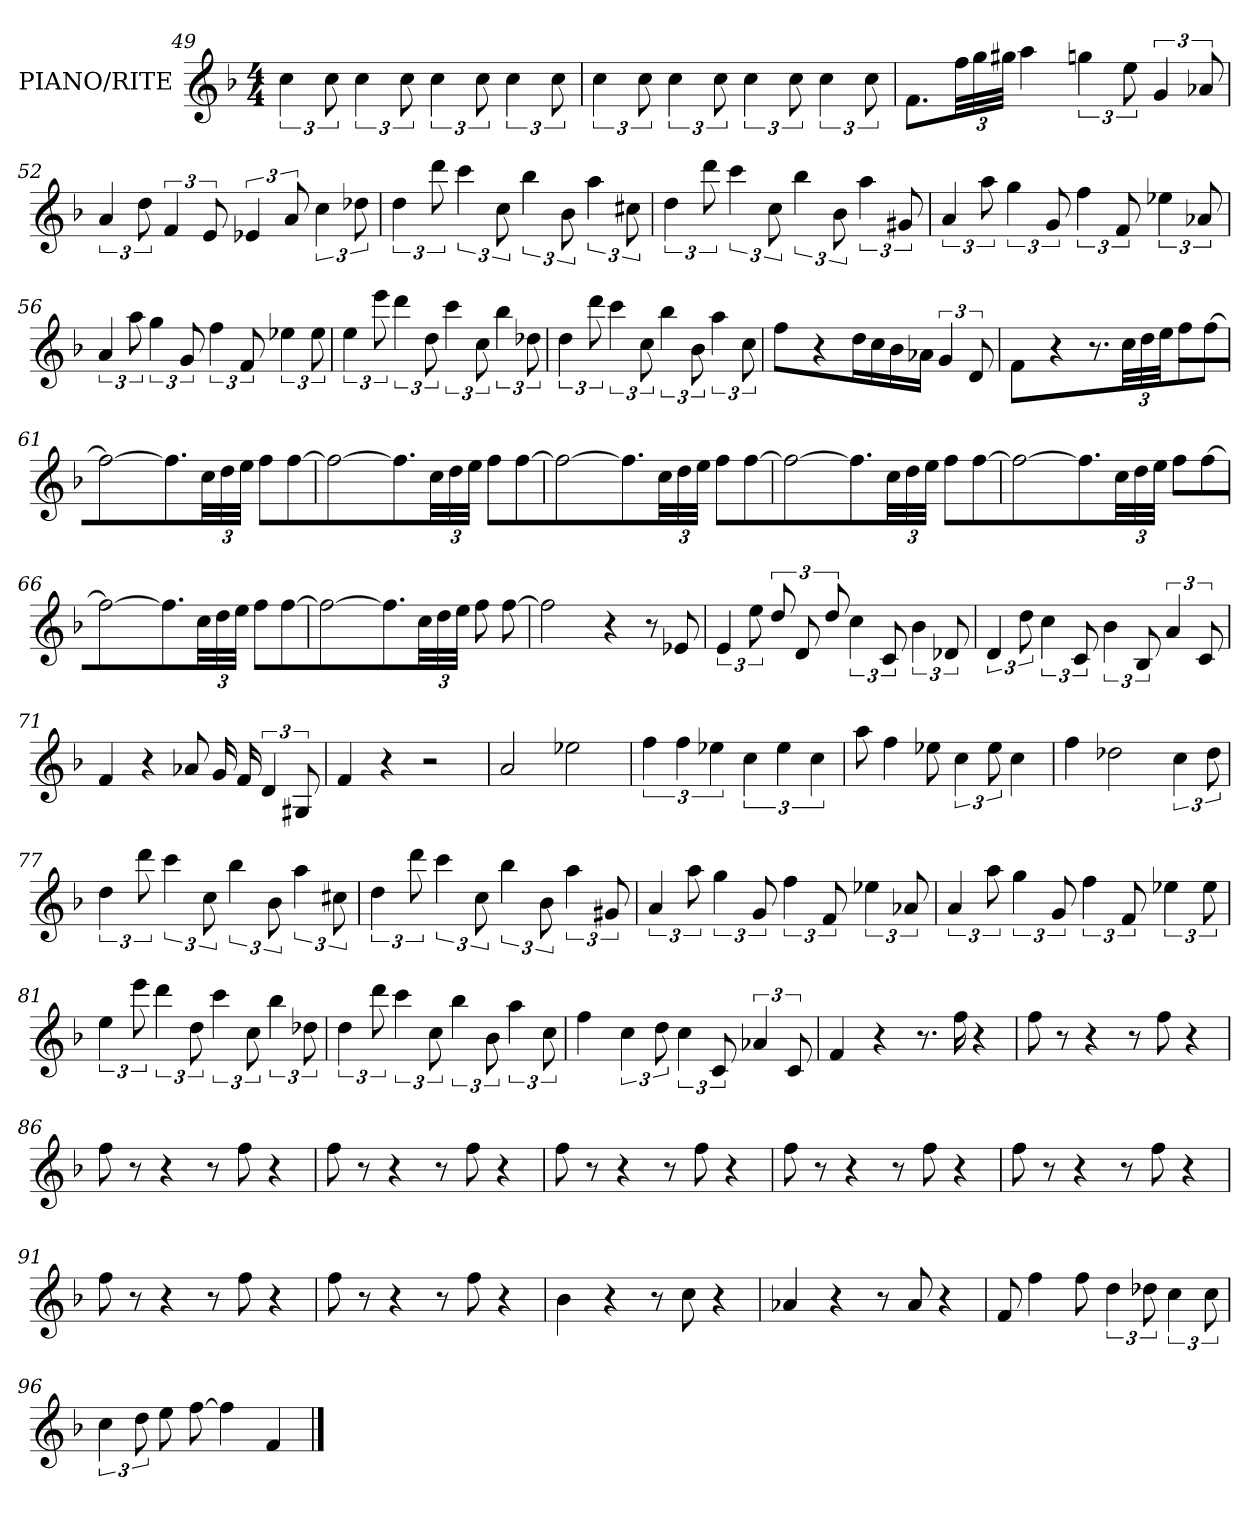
**kern
*part1
*staff1
*I"PIANO/RITE
*I'PIANO/RITE
*clefG2
*k[b-]
*M4/4
=49
6cc\
12cc\
6cc\
12cc\
6cc\
12cc\
6cc\
12cc\
=50
6cc\
12cc\
6cc\
12cc\
6cc\
12cc\
6cc\
12cc\
!!LO:LB:g=z
=51
8.f\L
48ff\LL
48gg\JJ
48gg#X\JJ
4aa\
6ggn\
12ee\
6g/
12a-X/
=52
6a/
12dd\
6f/
12e/
6e-X/
12a/
6cc\
12dd-X\
=53
6dd\
12ddd\
6ccc\
12cc\
6bb-\
12b-\
6aa\
12cc#X\
=54
6dd\
12ddd\
6ccc\
12cc\
6bb-\
12b-\
6aa\
12g#X/
!!LO:LB:g=z
=55
6a/
12aa\
6gg\
12g/
6ff\
12f/
6ee-X\
12a-X/
=56
6a/
12aa\
6gg\
12g/
6ff\
12f/
6ee-X\
12ee-\
=57
6ee\
12eee\
6ddd\
12dd\
6ccc\
12cc\
6bb-\
12dd-X\
=58
6dd\
12ddd\
6ccc\
12cc\
6bb-\
12b-\
6aa\
12cc\
!!LO:LB:g=z
=59
4ff\
4r
16dd\LL
16cc\J
16b-\J
16a-X\J
6g/
12d/
=60
4f/
4r
8.r
48cc\LLL
48dd\JJ
48ee\JJ
8ff\L
[>8ff\
=61
2ff\_>
8.ff\L]
48cc\LL
48dd\JJ
48ee\JJ
8ff\L
[>8ff\
=62
2ff\_>
8.ff\L]
48cc\LL
48dd\JJ
48ee\JJ
8ff\L
[>8ff\
=63
2ff\_>
8.ff\L]
48cc\LL
48dd\JJ
48ee\JJ
8ff\L
[>8ff\
!!LO:LB:g=z
=64
2ff\_>
8.ff\L]
48cc\LL
48dd\JJ
48ee\JJ
8ff\L
[>8ff\
=65
2ff\_>
8.ff\L]
48cc\LL
48dd\JJ
48ee\JJ
8ff\L
[>8ff\
=66
2ff\_>
8.ff\L]
48cc\LL
48dd\JJ
48ee\JJ
8ff\L
[>8ff\
=67
2ff\_>
8.ff\L]
48cc\LL
48dd\JJ
48ee\JJ
8ff\L
[>8ff\
=68
2ff\]
4r
8r
8e-X/
!!LO:LB:g=z
=69
6e/
12ee\
12dd/L
12d/
12dd/
6cc\
12c/
6b-\
12d-X/
=70
6d/
12dd\
6cc\
12c/
6b-\
12B-/
6a/
12c/
=71
4f/
4r
8a-X/L
16g/L
16f/J
6d/
12G#X/
=72
4f/
4r
2r
=73
2a/
2ee-X\
!!LO:PB:g=z
=74
6ff\
6ff\
6ee-X\
6cc\
6ee-\
6cc\
=75
8aa\
4ff\
8ee-X\
6cc\
12ee-\
4cc\
=76
4ff\
2dd-X\
6cc\
12dd-\
=77
6dd\
12ddd\
6ccc\
12cc\
6bb-\
12b-\
6aa\
12cc#X\
=78
6dd\
12ddd\
6ccc\
12cc\
6bb-\
12b-\
6aa\
12g#X/
!!LO:LB:g=z
=79
6a/
12aa\
6gg\
12g/
6ff\
12f/
6ee-X\
12a-X/
=80
6a/
12aa\
6gg\
12g/
6ff\
12f/
6ee-X\
12ee-\
=81
6ee\
12eee\
6ddd\
12dd\
6ccc\
12cc\
6bb-\
12dd-X\
=82
6dd\
12ddd\
6ccc\
12cc\
6bb-\
12b-\
6aa\
12cc\
!!LO:LB:g=z
=83
4ff\
6cc\
12dd\
6cc\
12c/
6a-X/
12c/
=84
4f/
4r
8.r
16ff\
4r
=85
8ff\
8r
4r
8r
8ff\
4r
=86
8ff\
8r
4r
8r
8ff\
4r
=87
8ff\
8r
4r
8r
8ff\
4r
!!LO:LB:g=z
=88
8ff\
8r
4r
8r
8ff\
4r
=89
8ff\
8r
4r
8r
8ff\
4r
=90
8ff\
8r
4r
8r
8ff\
4r
=91
8ff\
8r
4r
8r
8ff\
4r
=92
8ff\
8r
4r
8r
8ff\
4r
!!LO:LB:g=z
=93
4b-\
4r
8r
8cc\
4r
=94
4a-X/
4r
8r
8a-/
4r
=95
8f/
4ff\
8ff\
6dd\
12dd-X\
6cc\
12cc\
=96
6cc\
12dd\
8ee\L
[>8ff\
4ff\]
4f/
==
*-
